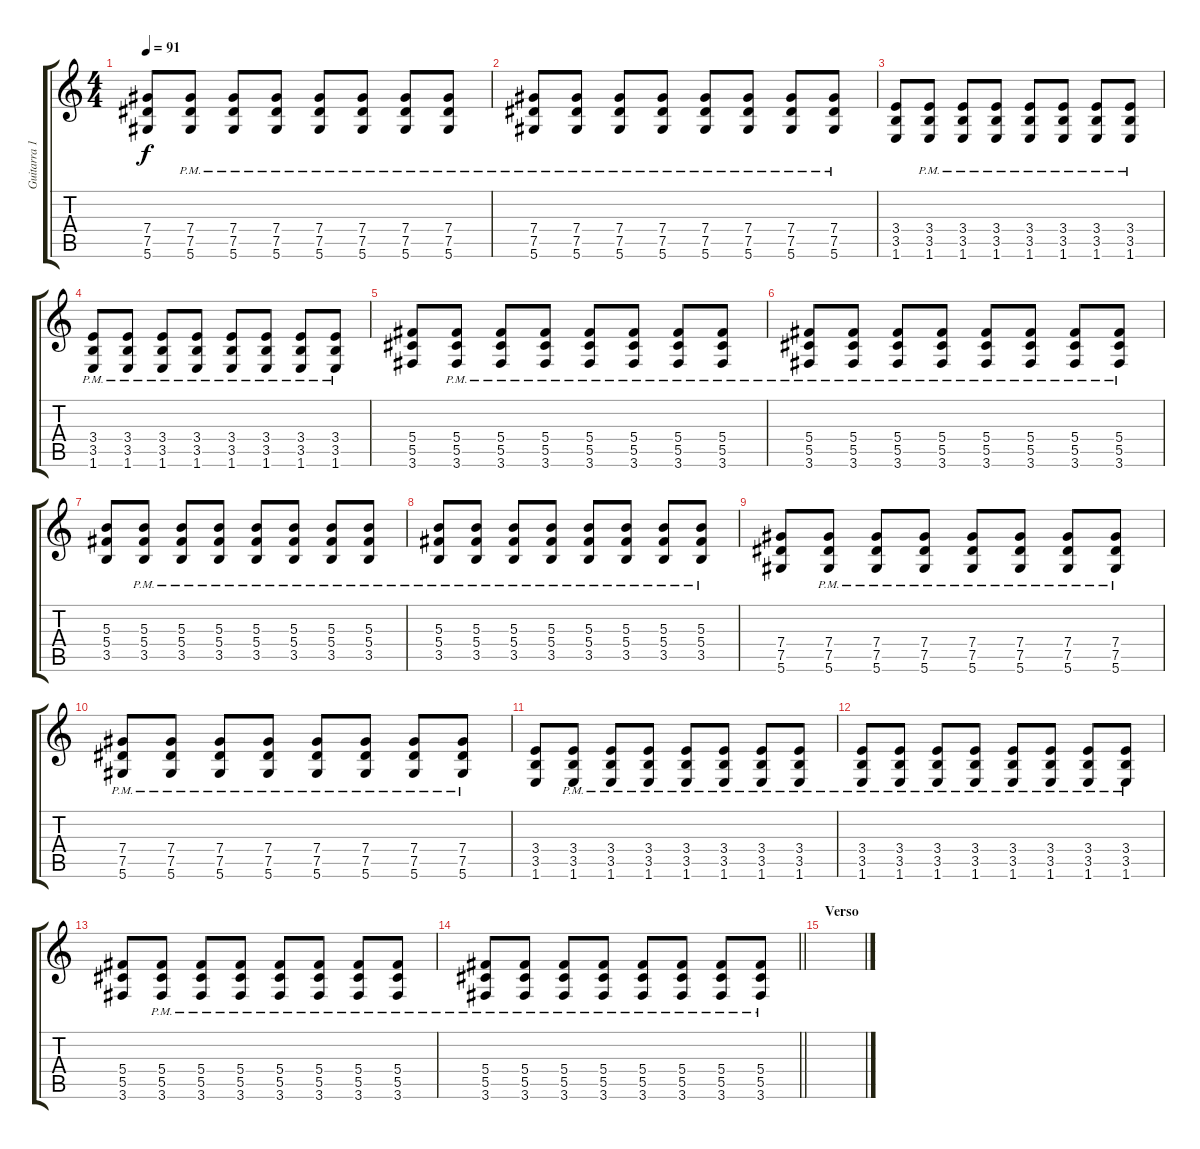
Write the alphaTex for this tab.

\track ("Guitarra 1" "Guitarra 1") {instrument distortionguitar}
\staff {score tabs}
\tuning (Eb4 Bb3 Gb3 Db3 Ab2 Eb2) {hide}
\ts (4 4)
\tempo 91
\clef g2
\ks c
(7.4 7.5 5.6).8{dy f} (7.4{pm} 7.5{pm} 5.6{pm}).8 (7.4{pm} 7.5{pm} 5.6{pm}).8 (7.4{pm} 7.5{pm} 5.6{pm}).8 (7.4{pm} 7.5{pm} 5.6{pm}).8 (7.4{pm} 7.5{pm} 5.6{pm}).8 (7.4{pm} 7.5{pm} 5.6{pm}).8 (7.4{pm} 7.5{pm} 5.6{pm}).8 |
(7.4{pm} 7.5{pm} 5.6{pm}).8 (7.4{pm} 7.5{pm} 5.6{pm}).8 (7.4{pm} 7.5{pm} 5.6{pm}).8 (7.4{pm} 7.5{pm} 5.6{pm}).8 (7.4{pm} 7.5{pm} 5.6{pm}).8 (7.4{pm} 7.5{pm} 5.6{pm}).8 (7.4{pm} 7.5{pm} 5.6{pm}).8 (7.4{pm} 7.5{pm} 5.6{pm}).8 |
(3.4 3.5 1.6).8 (3.4{pm} 3.5{pm} 1.6{pm}).8 (3.4{pm} 3.5{pm} 1.6{pm}).8 (3.4{pm} 3.5{pm} 1.6{pm}).8 (3.4{pm} 3.5{pm} 1.6{pm}).8 (3.4{pm} 3.5{pm} 1.6{pm}).8 (3.4{pm} 3.5{pm} 1.6{pm}).8 (3.4{pm} 3.5{pm} 1.6{pm}).8 |
(3.4{pm} 3.5{pm} 1.6{pm}).8 (3.4{pm} 3.5{pm} 1.6{pm}).8 (3.4{pm} 3.5{pm} 1.6{pm}).8 (3.4{pm} 3.5{pm} 1.6{pm}).8 (3.4{pm} 3.5{pm} 1.6{pm}).8 (3.4{pm} 3.5{pm} 1.6{pm}).8 (3.4{pm} 3.5{pm} 1.6{pm}).8 (3.4{pm} 3.5{pm} 1.6{pm}).8 |
(5.4 5.5 3.6).8 (5.4{pm} 5.5{pm} 3.6{pm}).8 (5.4{pm} 5.5{pm} 3.6{pm}).8 (5.4{pm} 5.5{pm} 3.6{pm}).8 (5.4{pm} 5.5{pm} 3.6{pm}).8 (5.4{pm} 5.5{pm} 3.6{pm}).8 (5.4{pm} 5.5{pm} 3.6{pm}).8 (5.4{pm} 5.5{pm} 3.6{pm}).8 |
(5.4{pm} 5.5{pm} 3.6{pm}).8 (5.4{pm} 5.5{pm} 3.6{pm}).8 (5.4{pm} 5.5{pm} 3.6{pm}).8 (5.4{pm} 5.5{pm} 3.6{pm}).8 (5.4{pm} 5.5{pm} 3.6{pm}).8 (5.4{pm} 5.5{pm} 3.6{pm}).8 (5.4{pm} 5.5{pm} 3.6{pm}).8 (5.4{pm} 5.5{pm} 3.6{pm}).8 |
(5.3 5.4 3.5).8{instrument overdrivenguitar} (5.3{pm} 5.4{pm} 3.5{pm}).8 (5.3{pm} 5.4{pm} 3.5{pm}).8 (5.3{pm} 5.4{pm} 3.5{pm}).8 (5.3{pm} 5.4{pm} 3.5{pm}).8 (5.3{pm} 5.4{pm} 3.5{pm}).8 (5.3{pm} 5.4{pm} 3.5{pm}).8 (5.3{pm} 5.4{pm} 3.5{pm}).8 |
(5.3{pm} 5.4{pm} 3.5{pm}).8 (5.3{pm} 5.4{pm} 3.5{pm}).8 (5.3{pm} 5.4{pm} 3.5{pm}).8 (5.3{pm} 5.4{pm} 3.5{pm}).8 (5.3{pm} 5.4{pm} 3.5{pm}).8 (5.3{pm} 5.4{pm} 3.5{pm}).8 (5.3{pm} 5.4{pm} 3.5{pm}).8 (5.3{pm} 5.4{pm} 3.5{pm}).8 |
(7.4 7.5 5.6).8 (7.4{pm} 7.5{pm} 5.6{pm}).8 (7.4{pm} 7.5{pm} 5.6{pm}).8 (7.4{pm} 7.5{pm} 5.6{pm}).8 (7.4{pm} 7.5{pm} 5.6{pm}).8 (7.4{pm} 7.5{pm} 5.6{pm}).8 (7.4{pm} 7.5{pm} 5.6{pm}).8 (7.4{pm} 7.5{pm} 5.6{pm}).8 |
(7.4{pm} 7.5{pm} 5.6{pm}).8 (7.4{pm} 7.5{pm} 5.6{pm}).8 (7.4{pm} 7.5{pm} 5.6{pm}).8 (7.4{pm} 7.5{pm} 5.6{pm}).8 (7.4{pm} 7.5{pm} 5.6{pm}).8 (7.4{pm} 7.5{pm} 5.6{pm}).8 (7.4{pm} 7.5{pm} 5.6{pm}).8 (7.4{pm} 7.5{pm} 5.6{pm}).8 |
(3.4 3.5 1.6).8 (3.4{pm} 3.5{pm} 1.6{pm}).8 (3.4{pm} 3.5{pm} 1.6{pm}).8 (3.4{pm} 3.5{pm} 1.6{pm}).8 (3.4{pm} 3.5{pm} 1.6{pm}).8 (3.4{pm} 3.5{pm} 1.6{pm}).8 (3.4{pm} 3.5{pm} 1.6{pm}).8 (3.4{pm} 3.5{pm} 1.6{pm}).8 |
(3.4{pm} 3.5{pm} 1.6{pm}).8 (3.4{pm} 3.5{pm} 1.6{pm}).8 (3.4{pm} 3.5{pm} 1.6{pm}).8 (3.4{pm} 3.5{pm} 1.6{pm}).8 (3.4{pm} 3.5{pm} 1.6{pm}).8 (3.4{pm} 3.5{pm} 1.6{pm}).8 (3.4{pm} 3.5{pm} 1.6{pm}).8 (3.4{pm} 3.5{pm} 1.6{pm}).8 |
(5.4 5.5 3.6).8 (5.4{pm} 5.5{pm} 3.6{pm}).8 (5.4{pm} 5.5{pm} 3.6{pm}).8 (5.4{pm} 5.5{pm} 3.6{pm}).8 (5.4{pm} 5.5{pm} 3.6{pm}).8 (5.4{pm} 5.5{pm} 3.6{pm}).8 (5.4{pm} 5.5{pm} 3.6{pm}).8 (5.4{pm} 5.5{pm} 3.6{pm}).8 |
\barLineRight lightlight
(5.4{pm} 5.5{pm} 3.6{pm}).8 (5.4{pm} 5.5{pm} 3.6{pm}).8 (5.4{pm} 5.5{pm} 3.6{pm}).8 (5.4{pm} 5.5{pm} 3.6{pm}).8 (5.4{pm} 5.5{pm} 3.6{pm}).8 (5.4{pm} 5.5{pm} 3.6{pm}).8 (5.4{pm} 5.5{pm} 3.6{pm}).8 (5.4{pm} 5.5{pm} 3.6{pm}).8 |
\section ("" "Verso")
